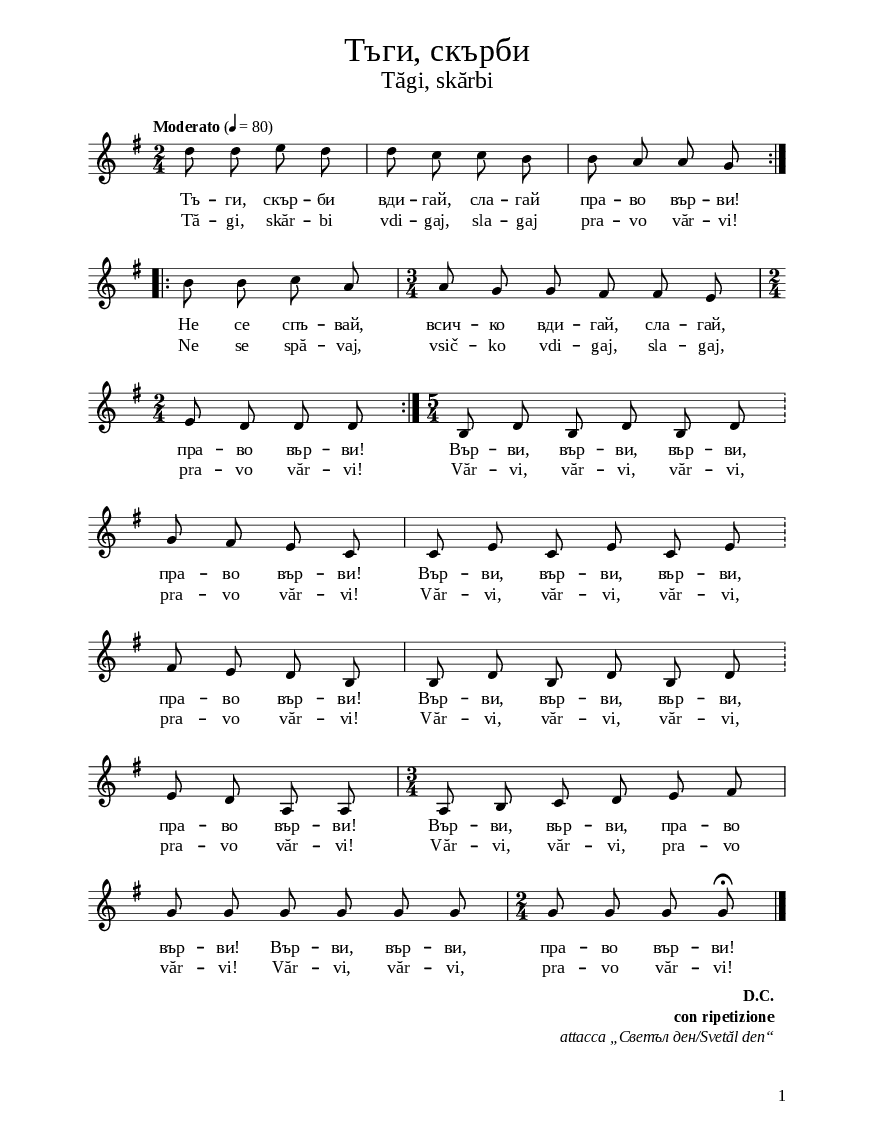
\version "2.24.1"

% include paper part and global functions
\include "include/globals.ily"

\bookpart {
  \label #'ref089
  \tocItem \markup "Тъги, скърби – Tăgi, skărbi "
  \include "include/bookpart-paper.ily"
  \score {
    \include "include/score-layout.ily"

    \new Voice \absolute  {
      \clef treble
      \key g \major
      \time 2/4
      \tempoFunc "Moderato" 4 "80"
      \override Staff.BarLine.gap = 0.5
      \autoBeamOff


       d''8 d'' e'' d'' | d''8 c'' c'' b' | b'8 a' a' g' \bar ":.|.:" \break 

      
        b' b' c'' a' | \time 3/4 a' g' g' fis' fis' e' \break

        \time 2/4 e' d' d' d' |
      \bar ":|." \time 5/4 b d' b d' b d' \bar "!" \break

      g' fis' e' c' | c' e' c' e'  c' e'  \bar "!" \break

      fis' e' d' b  | b d' b d' b d'  \bar "!" \break

      e' d' a a | \time 3/4 a b c' d' e' fis' |  \break

      g' g' g' g' g' g' \time 2/4  g' g' g' g' \fermata  |  \bar "|."

    }
    \addlyrics {
      Тъ -- ги, скър -- би вди  -- гай, сла  -- гай

      пра  --  во вър -- ви!

      Не се спъ -- вай, всич -- ко вди -- гай,

      сла -- гай, пра -- во вър -- ви!

      Вър -- ви, вър -- ви, вър -- ви, пра -- во вър -- ви!

      Вър -- ви, вър -- ви, вър -- ви, пра -- во вър -- ви!

      Вър -- ви, вър -- ви, вър -- ви, пра -- во вър -- ви!

      Вър -- ви, вър -- ви, пра -- во вър -- ви!

      Вър -- ви, вър -- ви, пра -- во вър -- ви!
    }
    \addlyrics {
      Tă -- gi, skăr -- bi vdi  -- gaj, sla  -- gaj

      pra  --  vo văr -- vi!

      Ne se spă -- vaj, vsič -- ko vdi -- gaj,

      sla -- gaj, pra -- vo văr -- vi!

      Văr -- vi, văr -- vi, văr -- vi, pra -- vo văr -- vi!

      Văr -- vi, văr -- vi, văr -- vi, pra -- vo văr -- vi!

      Văr -- vi, văr -- vi, văr -- vi, pra -- vo văr -- vi!

      Văr -- vi, văr -- vi, pra -- vo văr -- vi!

      Văr -- vi, văr -- vi, pra -- vo văr -- vi!
    }

    \header {
      title = \titleFunc "Тъги, скърби" "Tăgi, skărbi"
    }

    \midi{}

  } % score



  \markup \dc-two "D.C." " con ripetizione"
  \markup \italic \dc-one-nobold "attacca „Светъл ден/Svetăl den“"
  %

\pageBreak

  % include foreign translation(s) of the song
  \version "2.24.2"

\markup \fill-line { \fontsize #deTitleFontSize "Trauer, Leid" }
\markup \null
\markup \null
\markup \fontsize #deCoupletFontSize {
  \hspace #12
  \override #`(baseline-skip . ,deCoupletBaselineSkip)

  \column {

	   
\line { " "Hebe auf Trauer und Leid, leg sie beiseite, }

  \line { " "und geh gerade.}

  \line { " "Stolpere nicht, hebe alles auf, }
  
  \line { " "lege es beiseite und gehe gerade.}

  \line { " "Gehe, gehe, gehe, gerade gehe!}

  \line { " "Gehe, gehe, gehe, gerade gehe!}

  \line { " "Gehe, gehe, gehe, gerade gehe!}

  \line { " "Gehe, gehe, gerade gehe,}

  \line { " "gehe, gehe gerade gehe!}


  
    }
}


} % bookpart
